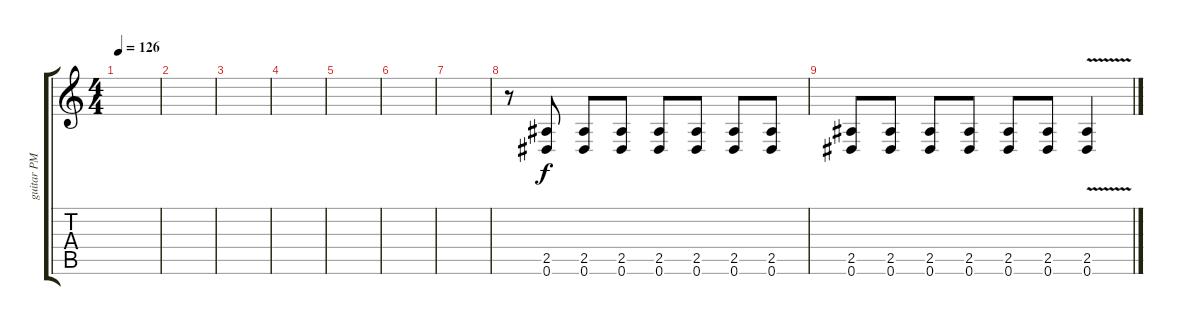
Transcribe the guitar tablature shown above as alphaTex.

\track ("guitar PM" "guitar PM") {instrument electricguitarmuted}
\staff {score tabs}
\tuning (Eb4 Bb3 Gb3 Db3 Ab2 Eb2) {hide}
\ts (4 4)
\tempo 126
\clef g2
\ks c
|
|
|
|
|
|
|
r.8 (2.5 0.6).8 (2.5 0.6).8 (2.5 0.6).8 (2.5 0.6).8 (2.5 0.6).8 (2.5 0.6).8 (2.5 0.6).8 |
(2.5 0.6).8 (2.5 0.6).8 (2.5 0.6).8 (2.5 0.6).8 (2.5 0.6).8 (2.5 0.6).8 (2.5 0.6{v}).4
